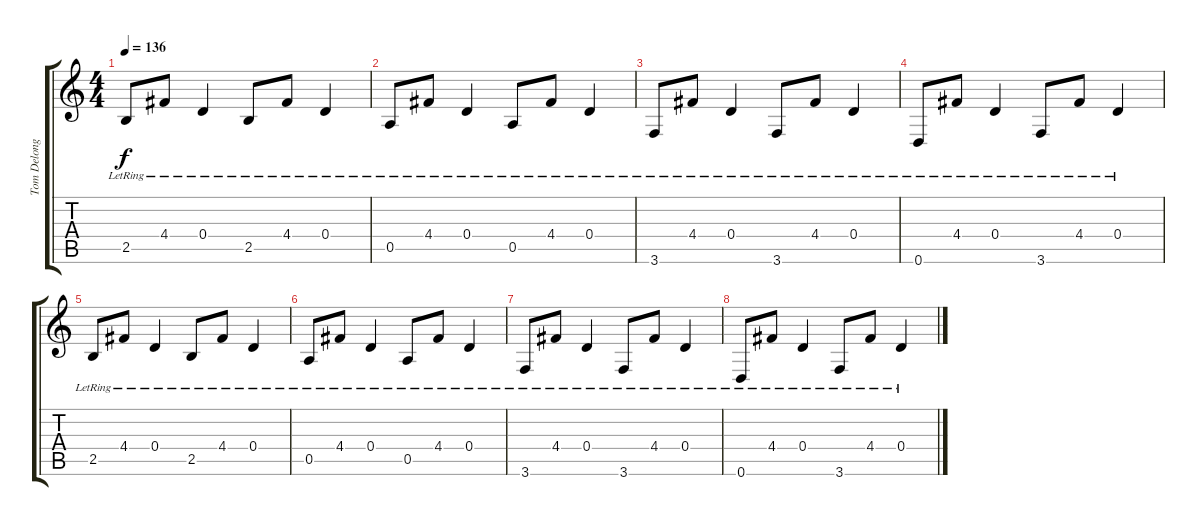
\track ("Tom Delong (Clean 1)" "Tom Delong") {instrument electricguitarclean}
\staff {score tabs}
\tuning (E4 B3 G3 D3 A2 D2) {hide}
\ts (4 4)
\tempo 136
\clef g2
\ks c
2.5{lr}.8{dy f instrument electricguitarclean} 4.4{lr}.8 0.4{lr}.4 2.5{lr}.8 4.4{lr}.8 0.4{lr}.4 |
0.5{lr}.8 4.4{lr}.8 0.4{lr}.4 0.5{lr}.8 4.4{lr}.8 0.4{lr}.4 |
3.6{lr}.8 4.4{lr}.8 0.4{lr}.4 3.6{lr}.8 4.4{lr}.8 0.4{lr}.4 |
0.6{lr}.8 4.4{lr}.8 0.4{lr}.4 3.6{lr}.8 4.4{lr}.8 0.4{lr}.4 |
2.5{lr}.8 4.4{lr}.8 0.4{lr}.4 2.5{lr}.8 4.4{lr}.8 0.4{lr}.4 |
0.5{lr}.8 4.4{lr}.8 0.4{lr}.4 0.5{lr}.8 4.4{lr}.8 0.4{lr}.4 |
3.6{lr}.8 4.4{lr}.8 0.4{lr}.4 3.6{lr}.8 4.4{lr}.8 0.4{lr}.4 |
0.6{lr}.8 4.4{lr}.8 0.4{lr}.4 3.6{lr}.8 4.4{lr}.8 0.4{lr}.4
